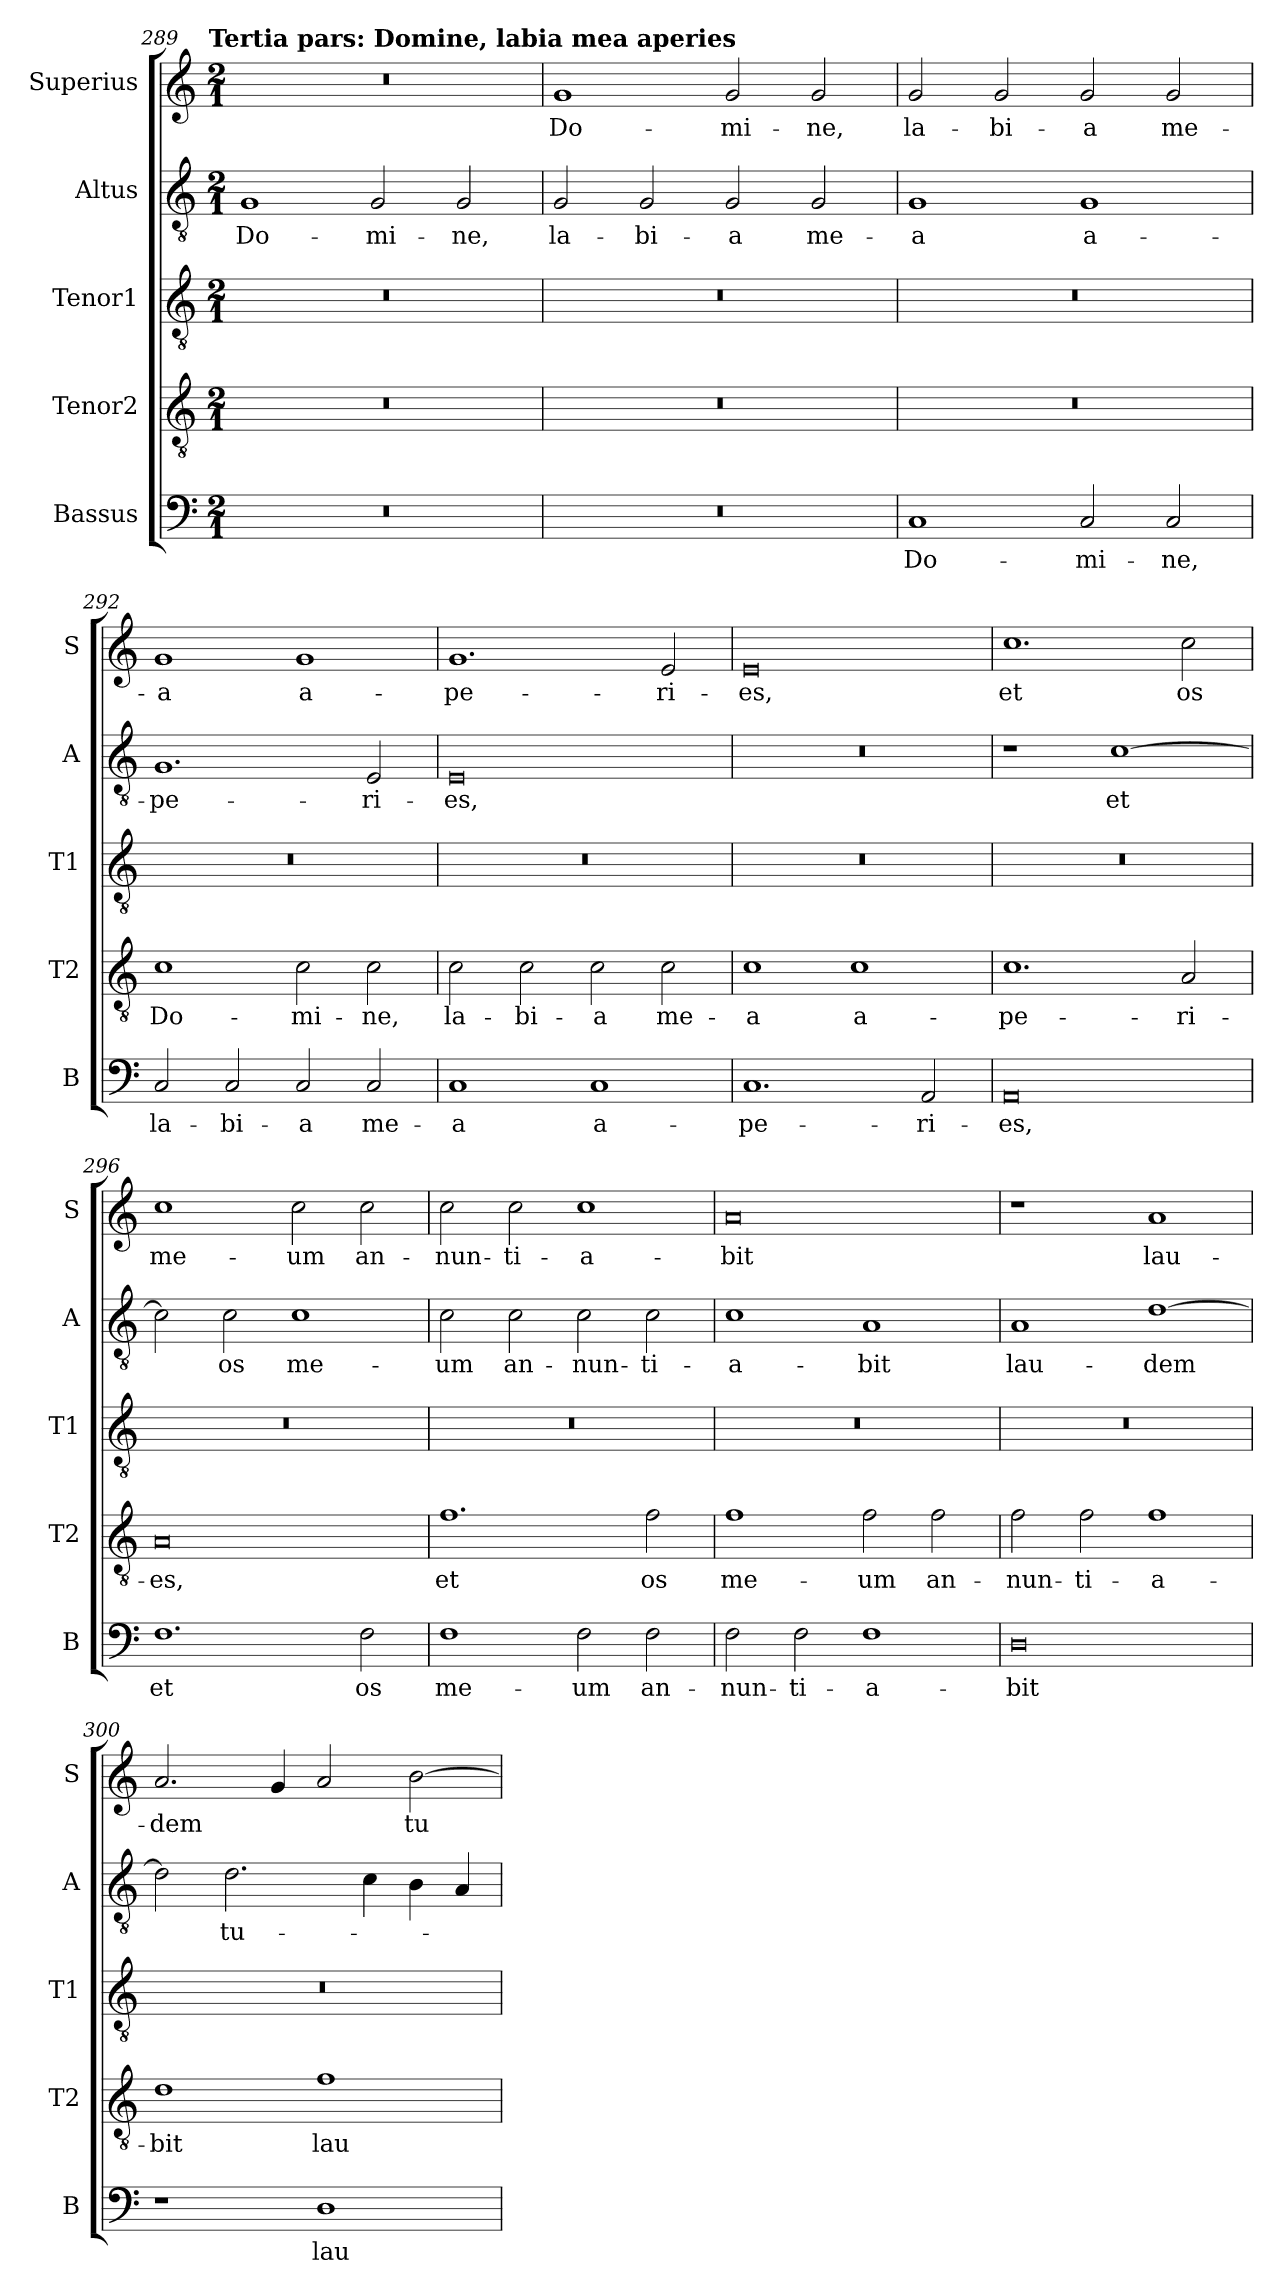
**kern	**text	**kern	**text	**kern	**kern	**text	**kern	**text
*part5	*part5	*part4	*part4	*part3	*part2	*part2	*part1	*part1
*staff5	*staff5	*staff4	*staff4	*staff3	*staff2	*staff2	*staff1	*staff1
*I"Bassus	*	*I"Tenor2	*	*I"Tenor1	*I"Altus	*	*I"Superius	*
*I'B	*	*I'T2	*	*I'T1	*I'A	*	*I'S	*
!!LO:LB:g=z
*clefF4	*	*clefGv2	*	*clefGv2	*clefGv2	*	*clefG2	*
*k[]	*	*k[]	*	*k[]	*k[]	*	*k[]	*
!!LO:TX:omd:t=Tertia pars&colon; Domine, labia mea aperies
*M2/1	*	*M2/1	*	*M2/1	*M2/1	*	*M2/1	*
=289	=289	=289	=289	=289	=289	=289	=289	=289
0r	.	0r	.	0r	1G	-Do-	0r	.
.	.	.	.	.	2G	-mi-	.	.
.	.	.	.	.	2G	-ne,	.	.
=290	=290	=290	=290	=290	=290	=290	=290	=290
0r	.	0r	.	0r	2G	la-	1g	-Do-
.	.	.	.	.	2G	-bi-	.	.
.	.	.	.	.	2G	-a	2g	-mi-
.	.	.	.	.	2G	me-	2g	-ne,
=291	=291	=291	=291	=291	=291	=291	=291	=291
1C	-Do-	0r	.	0r	1G	-a	2g	la-
.	.	.	.	.	.	.	2g	-bi-
2C	-mi-	.	.	.	1G	a-	2g	-a
2C	-ne,	.	.	.	.	.	2g	me-
=292	=292	=292	=292	=292	=292	=292	=292	=292
2C	la-	1c	-Do-	0r	1.G	-pe-	1g	-a
2C	-bi-	.	.	.	.	.	.	.
2C	-a	2c	-mi-	.	.	.	1g	a-
2C	me-	2c	-ne,	.	2E	-ri-	.	.
=293	=293	=293	=293	=293	=293	=293	=293	=293
1C	-a	2c	la-	0r	0E	-es,	1.g	-pe-
.	.	2c	-bi-	.	.	.	.	.
1C	a-	2c	-a	.	.	.	.	.
.	.	2c	me-	.	.	.	2e	-ri-
=294	=294	=294	=294	=294	=294	=294	=294	=294
1.C	-pe-	1c	-a	0r	0r	.	0e	-es,
.	.	1c	a-	.	.	.	.	.
2AA	-ri-	.	.	.	.	.	.	.
=295	=295	=295	=295	=295	=295	=295	=295	=295
0AA	-es,	1.c	-pe-	0r	1r	.	1.cc	et
.	.	.	.	.	[1c	et	.	.
.	.	2A	-ri-	.	.	.	2cc	os
=296	=296	=296	=296	=296	=296	=296	=296	=296
1.F	et	0A	-es,	0r	2c]	.	1cc	me-
.	.	.	.	.	2c	os	.	.
.	.	.	.	.	1c	me-	2cc	-um
2F	os	.	.	.	.	.	2cc	an-
=297	=297	=297	=297	=297	=297	=297	=297	=297
1F	me-	1.f	et	0r	2c	-um	2cc	-nun-
.	.	.	.	.	2c	an-	2cc	-ti-
2F	-um	.	.	.	2c	-nun-	1cc	-a-
2F	an-	2f	os	.	2c	-ti-	.	.
=298	=298	=298	=298	=298	=298	=298	=298	=298
2F	-nun-	1f	me-	0r	1c	-a-	0a	-bit
2F	-ti-	.	.	.	.	.	.	.
1F	-a-	2f	-um	.	1A	-bit	.	.
.	.	2f	an-	.	.	.	.	.
=299	=299	=299	=299	=299	=299	=299	=299	=299
0D	-bit	2f	-nun-	0r	1A	lau-	1r	.
.	.	2f	-ti-	.	.	.	.	.
.	.	1f	-a-	.	[1d	-dem	1a	lau-
=300	=300	=300	=300	=300	=300	=300	=300	=300
1r	.	1d	-bit	0r	2d]	.	2.a	-dem
.	.	.	.	.	2.d	tu-	.	.
.	.	.	.	.	.	.	4g	.
1D	lau-	1f	lau-	.	.	.	2a	.
.	.	.	.	.	4c	.	.	.
.	.	.	.	.	4B	.	[2b	tu-
.	.	.	.	.	4A	.	.	.
=	=	=	=	=	=	=	=	=
*-	*-	*-	*-	*-	*-	*-	*-	*-
